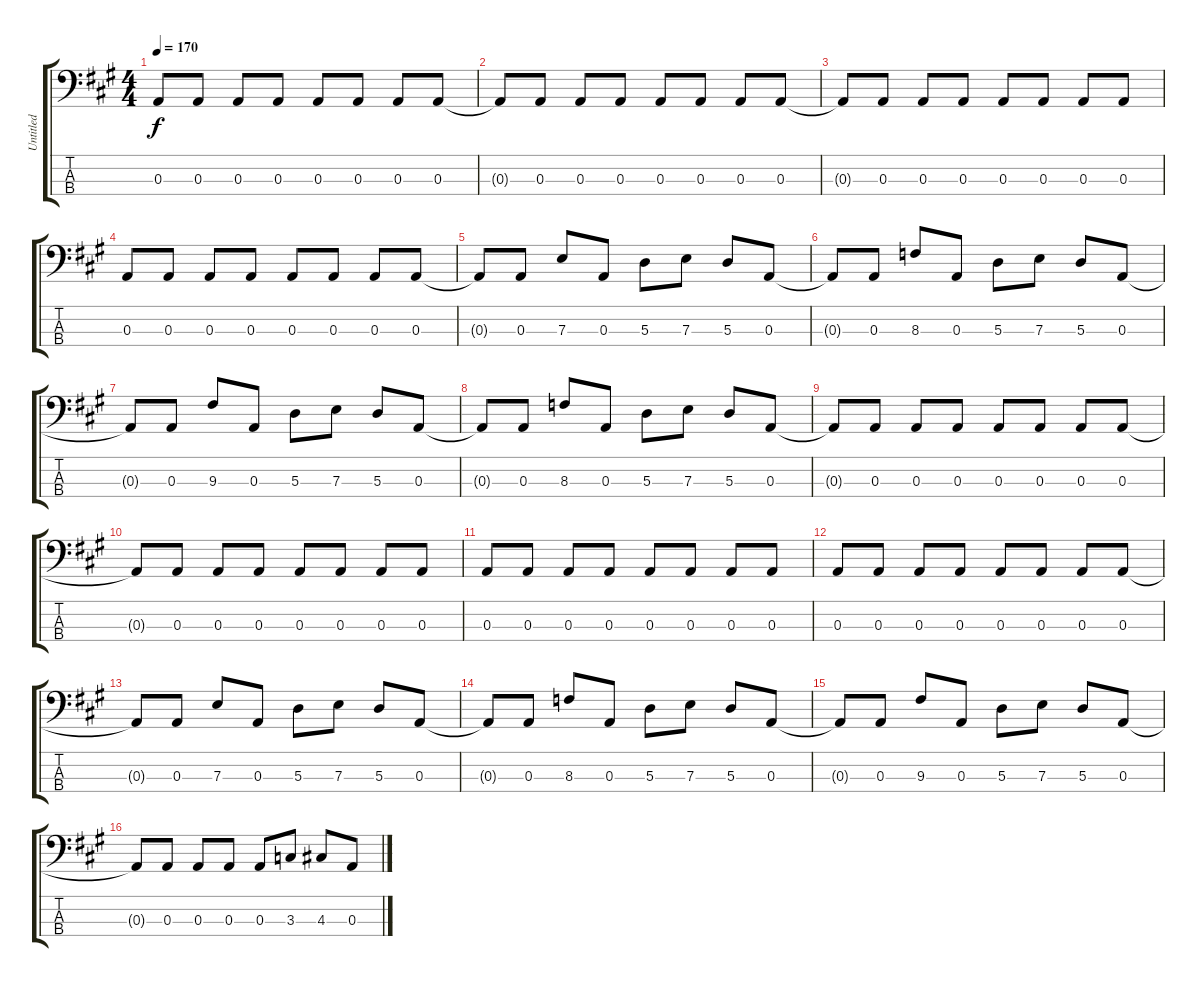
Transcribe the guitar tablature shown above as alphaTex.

\track ("Untitled" "Untitled") {instrument electricbassfinger}
\staff {score tabs}
\tuning (G2 D2 A1 E1) {hide}
\ts (4 4)
\tempo 170
\clef f4
\ks a
0.3.8{dy f} 0.3.8 0.3.8 0.3.8 0.3.8 0.3.8 0.3.8 0.3.8 |
0.3{t}.8 0.3.8 0.3.8 0.3.8 0.3.8 0.3.8 0.3.8 0.3.8 |
0.3{t}.8 0.3.8 0.3.8 0.3.8 0.3.8 0.3.8 0.3.8 0.3.8 |
0.3.8 0.3.8 0.3.8 0.3.8 0.3.8 0.3.8 0.3.8 0.3.8 |
0.3{t}.8 0.3.8 7.3.8 0.3.8 5.3.8 7.3.8 5.3.8 0.3.8 |
0.3{t}.8 0.3.8 8.3.8 0.3.8 5.3.8 7.3.8 5.3.8 0.3.8 |
0.3{t}.8 0.3.8 9.3.8 0.3.8 5.3.8 7.3.8 5.3.8 0.3.8 |
0.3{t}.8 0.3.8 8.3.8 0.3.8 5.3.8 7.3.8 5.3.8 0.3.8 |
0.3{t}.8 0.3.8 0.3.8 0.3.8 0.3.8 0.3.8 0.3.8 0.3.8 |
0.3{t}.8 0.3.8 0.3.8 0.3.8 0.3.8 0.3.8 0.3.8 0.3.8 |
0.3.8 0.3.8 0.3.8 0.3.8 0.3.8 0.3.8 0.3.8 0.3.8 |
0.3.8 0.3.8 0.3.8 0.3.8 0.3.8 0.3.8 0.3.8 0.3.8 |
0.3{t}.8 0.3.8 7.3.8 0.3.8 5.3.8 7.3.8 5.3.8 0.3.8 |
0.3{t}.8 0.3.8 8.3.8 0.3.8 5.3.8 7.3.8 5.3.8 0.3.8 |
0.3{t}.8 0.3.8 9.3.8 0.3.8 5.3.8 7.3.8 5.3.8 0.3.8 |
0.3{t}.8 0.3.8 0.3.8 0.3.8 0.3.8 3.3.8 4.3.8 0.3.8
